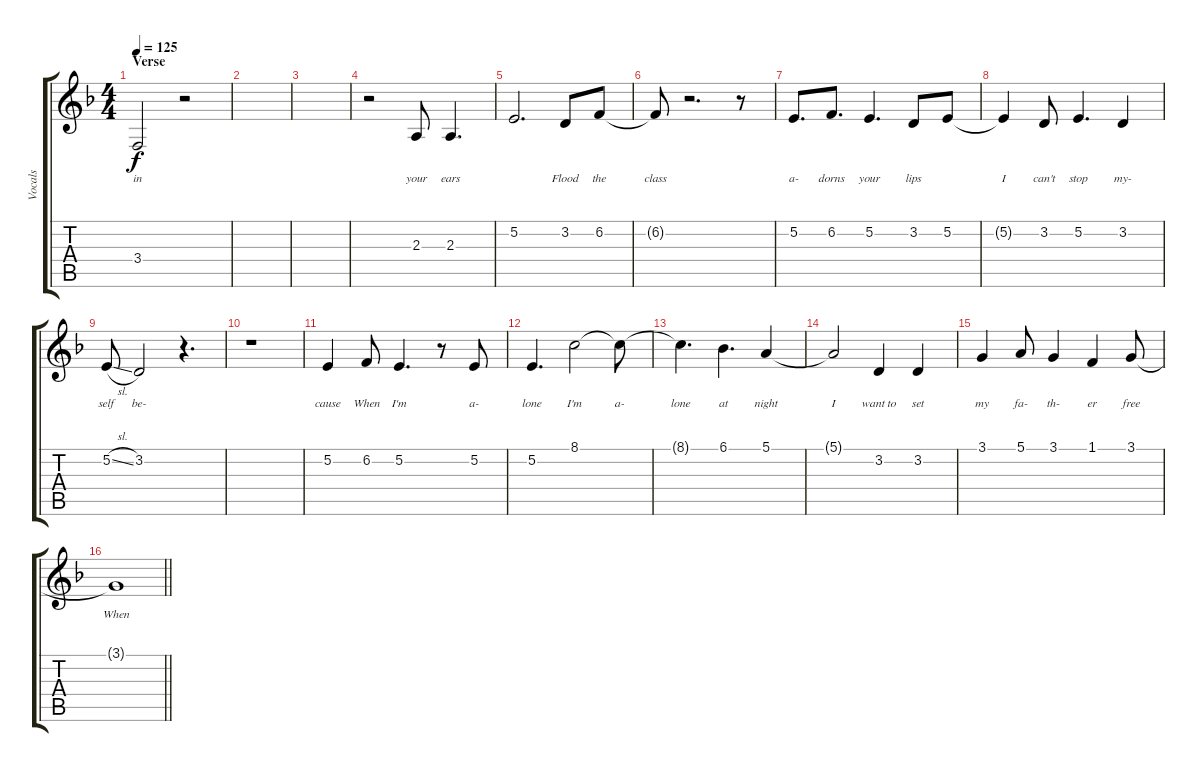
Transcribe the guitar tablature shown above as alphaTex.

\track ("Vocals" "Vocals") {instrument flute}
\staff {score tabs}
\tuning (E4 B3 G3 D3 A2 E2) {hide}
\ts (4 4)
\section ("" "Verse")
\tempo 125
\clef g2
\ks f
3.4.2{lyrics (0 "in") lyrics (1 "") lyrics (2 "") lyrics (3 "") lyrics (4 "") dy f} r.2 |
|
|
r.2 2.3.8{lyrics (0 "your") lyrics (1 "") lyrics (2 "") lyrics (3 "") lyrics (4 "")} 2.3.4{d lyrics (0 "ears") lyrics (1 "") lyrics (2 "") lyrics (3 "") lyrics (4 "")} |
5.2.2{d lyrics (0 "") lyrics (1 "") lyrics (2 "") lyrics (3 "") lyrics (4 "")} 3.2.8{lyrics (0 "Flood") lyrics (1 "") lyrics (2 "") lyrics (3 "") lyrics (4 "")} 6.2.8{lyrics (0 "the") lyrics (1 "") lyrics (2 "") lyrics (3 "") lyrics (4 "")} |
6.2{t}.8{lyrics (0 "class") lyrics (1 "") lyrics (2 "") lyrics (3 "") lyrics (4 "")} r.2{d} r.8 |
5.2.8{d lyrics (0 "a-") lyrics (1 "") lyrics (2 "") lyrics (3 "") lyrics (4 "")} 6.2.8{d lyrics (0 "dorns") lyrics (1 "") lyrics (2 "") lyrics (3 "") lyrics (4 "")} 5.2.4{d lyrics (0 "your") lyrics (1 "") lyrics (2 "") lyrics (3 "") lyrics (4 "")} 3.2.8{lyrics (0 "lips") lyrics (1 "") lyrics (2 "") lyrics (3 "") lyrics (4 "")} 5.2.8{lyrics (0 "") lyrics (1 "") lyrics (2 "") lyrics (3 "") lyrics (4 "")} |
5.2{t}.4{lyrics (0 "I") lyrics (1 "") lyrics (2 "") lyrics (3 "") lyrics (4 "")} 3.2.8{lyrics (0 "can't") lyrics (1 "") lyrics (2 "") lyrics (3 "") lyrics (4 "")} 5.2.4{d lyrics (0 "stop") lyrics (1 "") lyrics (2 "") lyrics (3 "") lyrics (4 "")} 3.2.4{lyrics (0 "my-") lyrics (1 "") lyrics (2 "") lyrics (3 "") lyrics (4 "")} |
5.2{sl}.8{lyrics (0 "self") lyrics (1 "") lyrics (2 "") lyrics (3 "") lyrics (4 "")} 3.2.2{lyrics (0 "be-") lyrics (1 "") lyrics (2 "") lyrics (3 "") lyrics (4 "")} r.4{d} |
r.1 |
5.2.4{lyrics (0 "cause") lyrics (1 "") lyrics (2 "") lyrics (3 "") lyrics (4 "")} 6.2.8{lyrics (0 "When") lyrics (1 "") lyrics (2 "") lyrics (3 "") lyrics (4 "")} 5.2.4{d lyrics (0 "I'm") lyrics (1 "") lyrics (2 "") lyrics (3 "") lyrics (4 "")} r.8 5.2.8{lyrics (0 "a-") lyrics (1 "") lyrics (2 "") lyrics (3 "") lyrics (4 "")} |
5.2.4{d lyrics (0 "lone") lyrics (1 "") lyrics (2 "") lyrics (3 "") lyrics (4 "")} 8.1.2{lyrics (0 "I'm") lyrics (1 "") lyrics (2 "") lyrics (3 "") lyrics (4 "")} 8.1{t}.8{lyrics (0 "a-") lyrics (1 "") lyrics (2 "") lyrics (3 "") lyrics (4 "")} |
8.1{t}.4{d lyrics (0 "lone") lyrics (1 "") lyrics (2 "") lyrics (3 "") lyrics (4 "")} 6.1.4{d lyrics (0 "at") lyrics (1 "") lyrics (2 "") lyrics (3 "") lyrics (4 "")} 5.1.4{lyrics (0 "night") lyrics (1 "") lyrics (2 "") lyrics (3 "") lyrics (4 "")} |
5.1{t}.2{lyrics (0 "I") lyrics (1 "") lyrics (2 "") lyrics (3 "") lyrics (4 "")} 3.2.4{lyrics (0 "want to") lyrics (1 "") lyrics (2 "") lyrics (3 "") lyrics (4 "")} 3.2.4{lyrics (0 "set") lyrics (1 "") lyrics (2 "") lyrics (3 "") lyrics (4 "")} |
3.1.4{lyrics (0 "my") lyrics (1 "") lyrics (2 "") lyrics (3 "") lyrics (4 "")} 5.1.8{lyrics (0 "fa-") lyrics (1 "") lyrics (2 "") lyrics (3 "") lyrics (4 "")} 3.1.4{lyrics (0 "th-") lyrics (1 "") lyrics (2 "") lyrics (3 "") lyrics (4 "")} 1.1.4{lyrics (0 "er") lyrics (1 "") lyrics (2 "") lyrics (3 "") lyrics (4 "")} 3.1.8{lyrics (0 "free") lyrics (1 "") lyrics (2 "") lyrics (3 "") lyrics (4 "")} |
\barLineRight lightlight
3.1{t}.1{lyrics (0 "When") lyrics (1 "") lyrics (2 "") lyrics (3 "") lyrics (4 "")}
